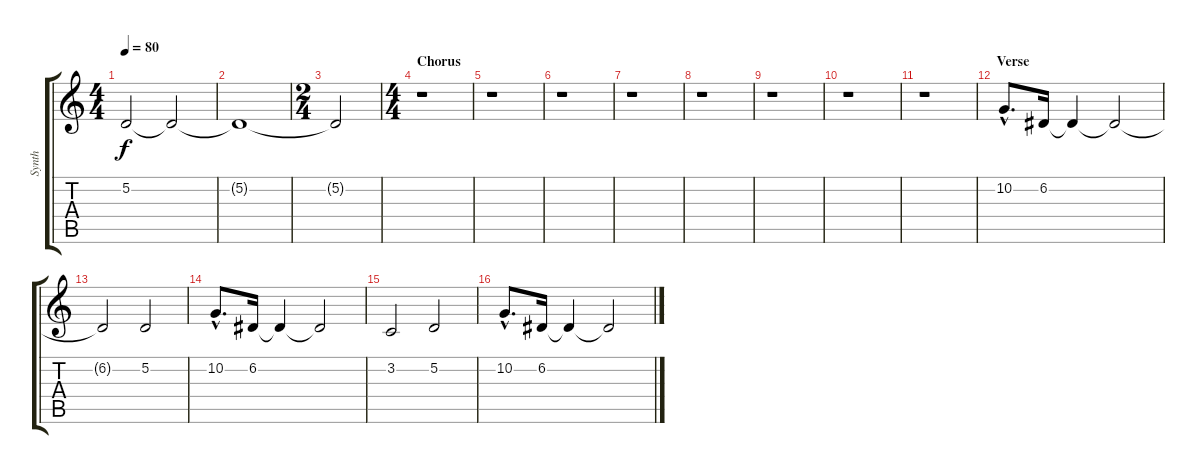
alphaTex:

\track ("Synth" "Synth") {instrument stringensemble1}
\staff {score tabs}
\tuning (D4 A3 F3 C3 G2 D2) {hide}
\ts (4 4)
\tempo 80
\clef g2
\ks c
5.2.2{dy f} 5.2{t}.2 |
5.2{t}.1 |
\ts (2 4)
5.2{t}.2 |
\ts (4 4)
\section ("" "Chorus")
r.1 |
r.1 |
r.1 |
r.1 |
r.1 |
r.1 |
r.1 |
r.1 |
\section ("" "Verse")
10.2{hac}.8{d} 6.2.16 6.2{t}.4 6.2{t}.2 |
6.2{t}.2 5.2.2 |
10.2{hac}.8{d} 6.2.16 6.2{t}.4 6.2{t}.2 |
3.2.2 5.2.2 |
10.2{hac}.8{d} 6.2.16 6.2{t}.4 6.2{t}.2
